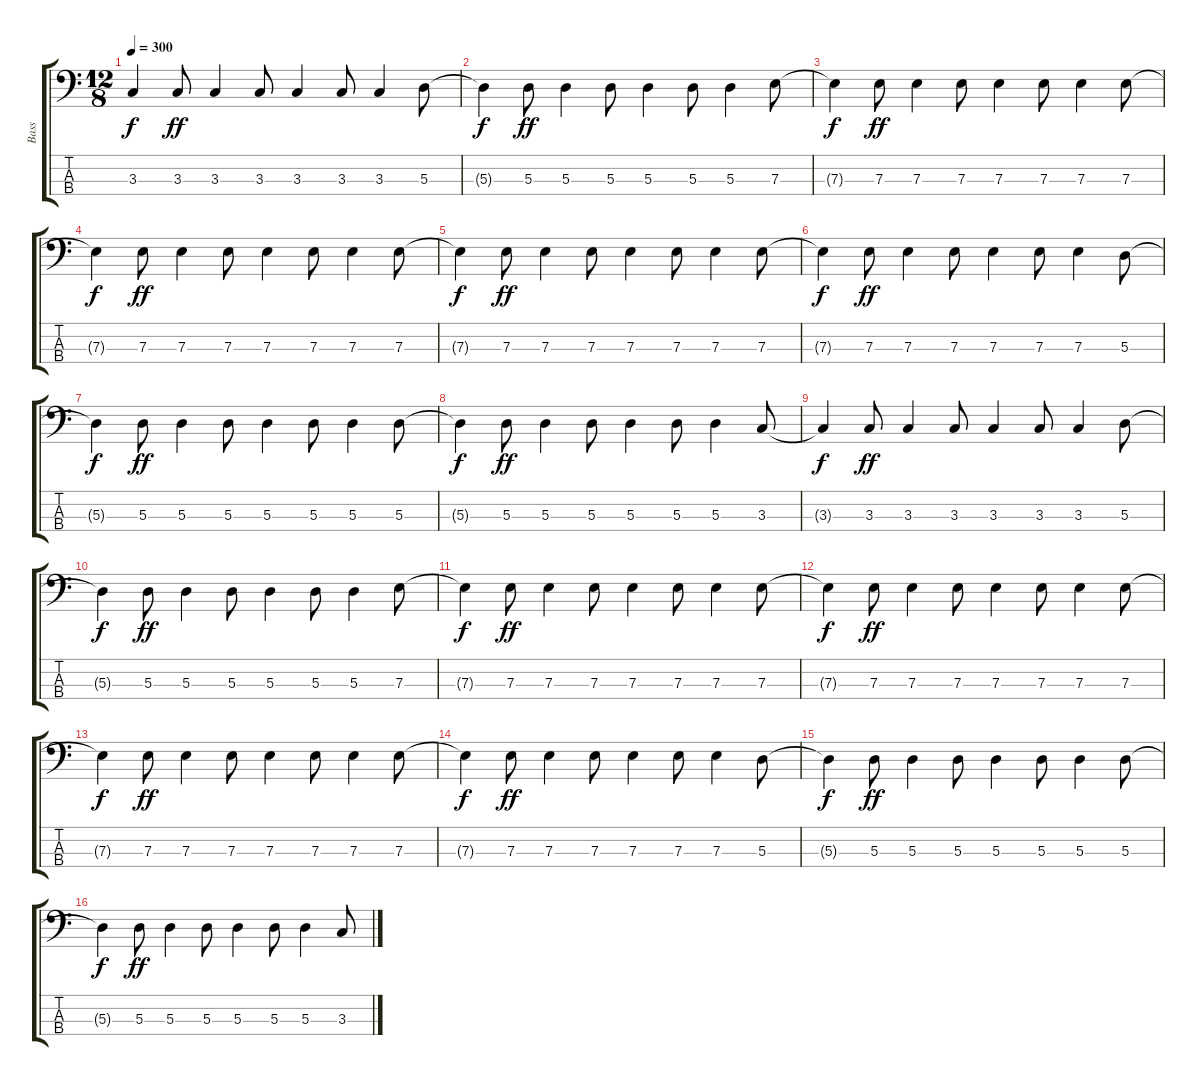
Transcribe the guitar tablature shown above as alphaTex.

\track ("Bass" "Bass") {instrument electricbasspick}
\staff {score tabs}
\tuning (G2 D2 A1 E1) {hide}
\ts (12 8)
\tempo 300
\clef f4
\ks c
3.3{t}.4{dy f} 3.3.8{dy ff} 3.3.4 3.3.8 3.3.4 3.3.8 3.3.4 5.3.8 |
5.3{t}.4{dy f} 5.3.8{dy ff} 5.3.4 5.3.8 5.3.4 5.3.8 5.3.4 7.3.8 |
7.3{t}.4{dy f} 7.3.8{dy ff} 7.3.4 7.3.8 7.3.4 7.3.8 7.3.4 7.3.8 |
7.3{t}.4{dy f} 7.3.8{dy ff} 7.3.4 7.3.8 7.3.4 7.3.8 7.3.4 7.3.8 |
7.3{t}.4{dy f} 7.3.8{dy ff} 7.3.4 7.3.8 7.3.4 7.3.8 7.3.4 7.3.8 |
7.3{t}.4{dy f} 7.3.8{dy ff} 7.3.4 7.3.8 7.3.4 7.3.8 7.3.4 5.3.8 |
5.3{t}.4{dy f} 5.3.8{dy ff} 5.3.4 5.3.8 5.3.4 5.3.8 5.3.4 5.3.8 |
5.3{t}.4{dy f} 5.3.8{dy ff} 5.3.4 5.3.8 5.3.4 5.3.8 5.3.4 3.3.8 |
3.3{t}.4{dy f} 3.3.8{dy ff} 3.3.4 3.3.8 3.3.4 3.3.8 3.3.4 5.3.8 |
5.3{t}.4{dy f} 5.3.8{dy ff} 5.3.4 5.3.8 5.3.4 5.3.8 5.3.4 7.3.8 |
7.3{t}.4{dy f} 7.3.8{dy ff} 7.3.4 7.3.8 7.3.4 7.3.8 7.3.4 7.3.8 |
7.3{t}.4{dy f} 7.3.8{dy ff} 7.3.4 7.3.8 7.3.4 7.3.8 7.3.4 7.3.8 |
7.3{t}.4{dy f} 7.3.8{dy ff} 7.3.4 7.3.8 7.3.4 7.3.8 7.3.4 7.3.8 |
7.3{t}.4{dy f} 7.3.8{dy ff} 7.3.4 7.3.8 7.3.4 7.3.8 7.3.4 5.3.8 |
5.3{t}.4{dy f} 5.3.8{dy ff} 5.3.4 5.3.8 5.3.4 5.3.8 5.3.4 5.3.8 |
5.3{t}.4{dy f} 5.3.8{dy ff} 5.3.4 5.3.8 5.3.4 5.3.8 5.3.4 3.3.8
